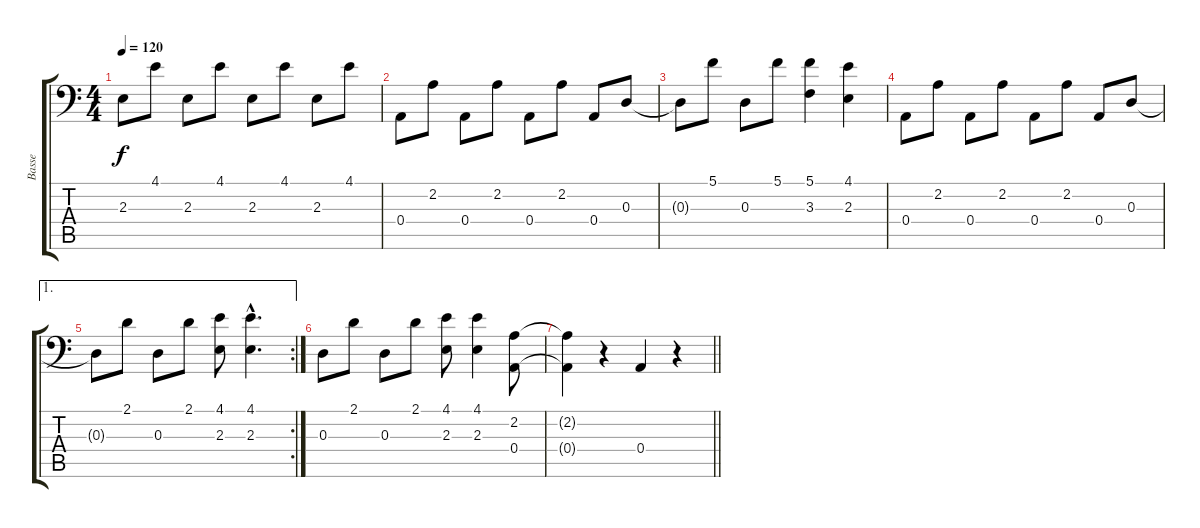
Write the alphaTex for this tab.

\track ("Basse" "Basse") {instrument electricbassfinger}
\staff {score tabs}
\tuning (C3 G2 D2 A1 E1 B0) {hide}
\ts (4 4)
\tempo 120
\clef f4
\ks c
2.3.8{dy f} 4.1.8 2.3.8 4.1.8 2.3.8 4.1.8 2.3.8 4.1.8 |
0.4.8 2.2.8 0.4.8 2.2.8 0.4.8 2.2.8 0.4.8 0.3.8 |
0.3{t}.8 5.1.8 0.3.8 5.1.8 (5.1 3.3).4 (4.1 2.3).4 |
0.4.8 2.2.8 0.4.8 2.2.8 0.4.8 2.2.8 0.4.8 0.3.8 |
\ae 1
\rc 2
0.3{t}.8 2.1.8 0.3.8 2.1.8 (4.1 2.3).8 (4.1{hac} 2.3{hac}).4{d} |
0.3.8 2.1.8 0.3.8 2.1.8 (4.1 2.3).8 (4.1 2.3).4 (2.2 0.4).8 |
\barLineRight lightlight
(2.2{t} 0.4{t}).4 r.4 0.4.4 r.4
